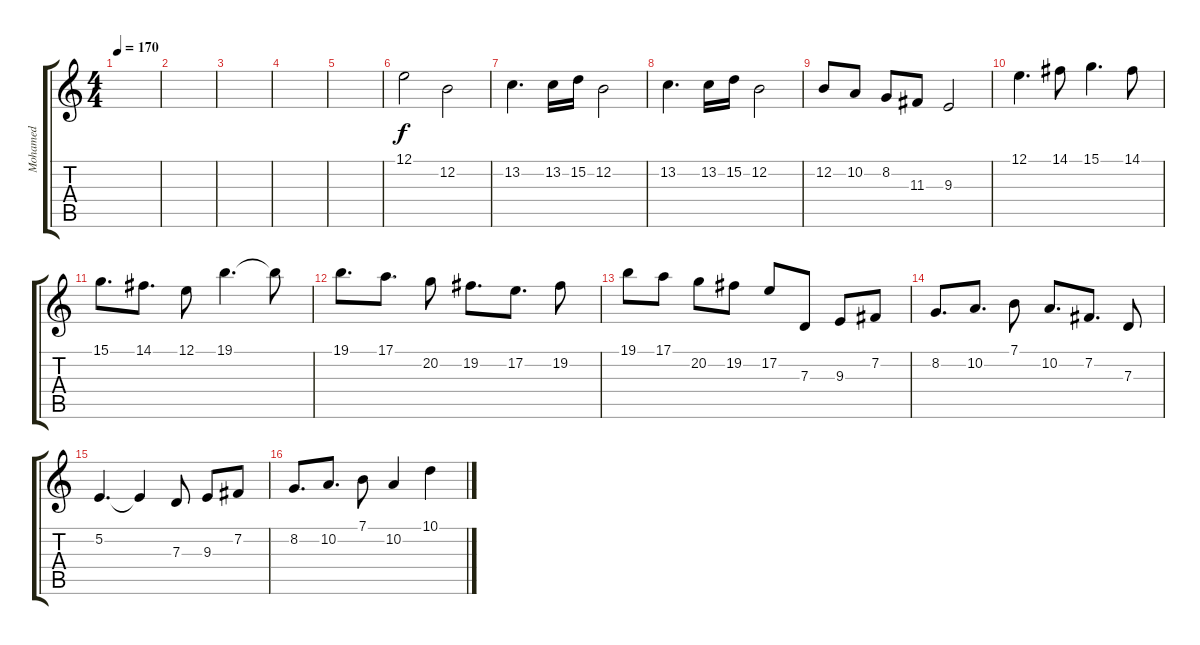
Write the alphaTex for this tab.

\track ("Mohamed" "Mohamed") {instrument violin}
\staff {score tabs}
\tuning (E4 B3 G3 D3 A2 E2) {hide}
\ts (4 4)
\tempo 170
\clef g2
\ks c
|
|
|
|
|
12.1.2{volume 15} 12.2.2 |
13.2.4{d} 13.2.16 15.2.16 12.2.2 |
13.2.4{d} 13.2.16 15.2.16 12.2.2 |
12.2.8 10.2.8 8.2.8 11.3.8 9.3.2 |
12.1.4{d} 14.1.8 15.1.4{d} 14.1.8 |
15.1.8{d} 14.1.8{d} 12.1.8 19.1.4{d} 19.1{t}.8 |
19.1.8{d} 17.1.8{d} 20.2.8 19.2.8{d} 17.2.8{d} 19.2.8 |
19.1.8 17.1.8 20.2.8 19.2.8 17.2.8 7.3.8 9.3.8 7.2.8 |
8.2.8{d} 10.2.8{d} 7.1.8 10.2.8{d} 7.2.8{d} 7.3.8 |
5.2.4{d} 5.2{t}.4 7.3.8 9.3.8 7.2.8 |
8.2.8{d} 10.2.8{d} 7.1.8 10.2.4 10.1.4
